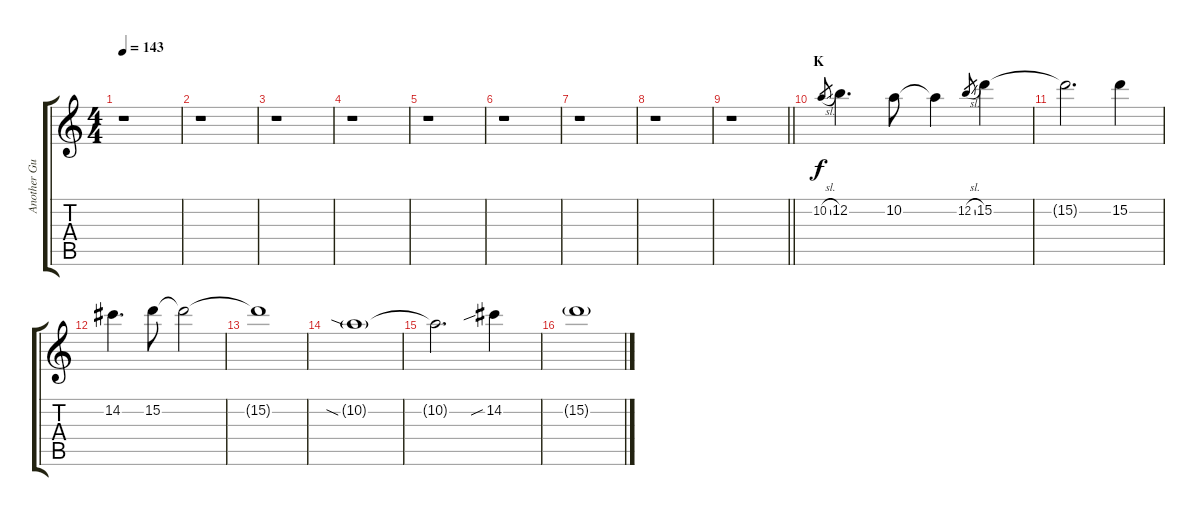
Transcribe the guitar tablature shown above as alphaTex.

\track ("Another Guitar" "Another Gu") {instrument overdrivenguitar}
\staff {score tabs}
\tuning (E4 B3 G3 D3 A2 E2) {hide}
\ts (4 4)
\tempo 143
\clef g2
\ks c
r.1{dy f} |
r.1 |
r.1 |
r.1 |
r.1 |
r.1 |
r.1 |
r.1 |
\barLineRight lightlight
r.1 |
\section ("" "K")
10.2{sl}.8{gr} 12.2.4{d} 10.2.8 10.2{t}.4 12.2{sl}.8{gr} 15.2.4 |
15.2{t}.2{d} 15.2.4 |
14.2.4{d} 15.2.8 15.2{t}.2 |
15.2{t}.1 |
10.2{sia g}.1 |
10.2{t}.2{d} 14.2{sib}.4 |
15.2{g}.1
